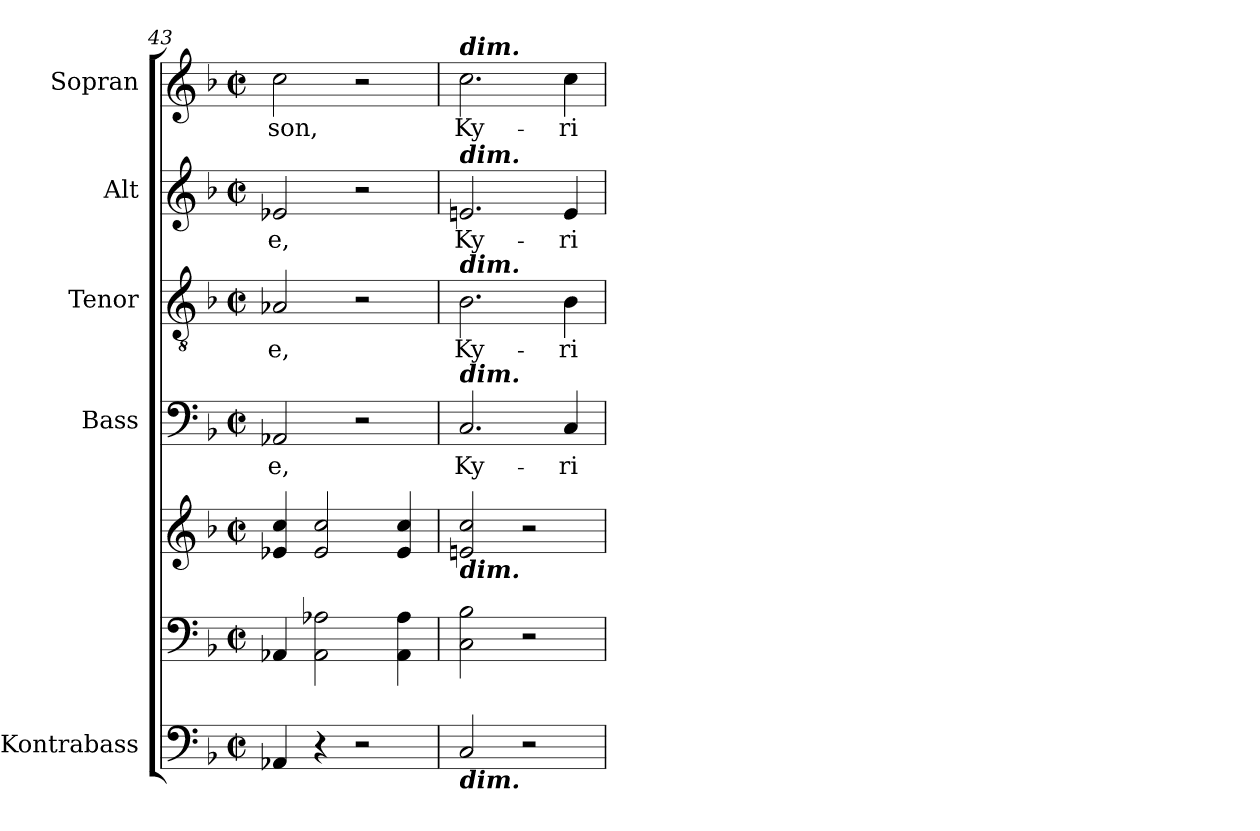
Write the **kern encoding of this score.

**kern	**kern	**kern	**kern	**text	**kern	**text	**kern	**text	**kern	**text
*part6	*part5	*part5	*part4	*part4	*part3	*part3	*part2	*part2	*part1	*part1
*staff7	*staff6	*staff5	*staff4	*staff4	*staff3	*staff3	*staff2	*staff2	*staff1	*staff1
*I"Kontrabass	*	*	*I"Bass	*	*I"Tenor	*	*I"Alt	*	*I"Sopran	*
*I'Kb.	*	*	*I'B.	*	*I'T.	*	*I'A.	*	*I'S.	*
*clefF4	*clefF4	*clefG2	*clefF4	*	*clefGv2	*	*clefG2	*	*clefG2	*
*ITrd7c12	*	*	*	*	*	*	*	*	*	*
*k[b-]	*k[b-]	*k[b-]	*k[b-]	*	*k[b-]	*	*k[b-]	*	*k[b-]	*
*F:	*F:	*F:	*F:	*	*F:	*	*F:	*	*F:	*
*M2/2	*M2/2	*M2/2	*M2/2	*	*M2/2	*	*M2/2	*	*M2/2	*
*met(c|)	*met(c|)	*met(c|)	*met(c|)	*	*met(c|)	*	*met(c|)	*	*met(c|)	*
=43	=43	=43	=43	=43	=43	=43	=43	=43	=43	=43
!	!	!	!	!LO:LY:b	!	!LO:LY:b	!	!LO:LY:b	!	!LO:LY:b
4AAA-X/	4AA-X/	4e-X/ 4cc/	2AA-X/	-e,	2A-X/	-e,	2e-X/	-e,	2cc\	-son,
4r	2AA-\ 2A-X\	2e-/ 2cc/	.	.	.	.	.	.	.	.
2r	.	.	2r	.	2r	.	2r	.	2r	.
.	4AA-\ 4A-\	4e-/ 4cc/	.	.	.	.	.	.	.	.
=44	=44	=44	=44	=44	=44	=44	=44	=44	=44	=44
!	!	!	!	!	!	!	!	!	!LO:TX:a:Bi:t=dim.	!
!	!	!	!	!	!	!	!LO:TX:a:Bi:t=dim.	!	!	!
!	!	!	!	!	!LO:TX:a:Bi:t=dim.	!	!	!	!	!
!	!	!	!LO:TX:a:Bi:t=dim.	!	!	!	!	!	!	!
!	!	!LO:TX:b:Bi:t=dim.	!	!	!	!	!	!	!	!
!LO:TX:b:Bi:t=dim.	!	!	!	!	!	!	!	!	!	!
!	!	!	!	!LO:LY:b	!	!LO:LY:b	!	!LO:LY:b	!	!LO:LY:b
2CC/	2C\ 2B-\	2en/ 2cc/	2.C/	Ky-	2.B-\	Ky-	2.en/	Ky-	2.cc\	Ky-
2r	2r	2r	.	.	.	.	.	.	.	.
!	!	!	!	!LO:LY:b	!	!LO:LY:b	!	!LO:LY:b	!	!LO:LY:b
.	.	.	4C/	-ri-	4B-\	-ri-	4e/	-ri-	4cc\	-ri-
=	=	=	=	=	=	=	=	=	=	=
*-	*-	*-	*-	*-	*-	*-	*-	*-	*-	*-
